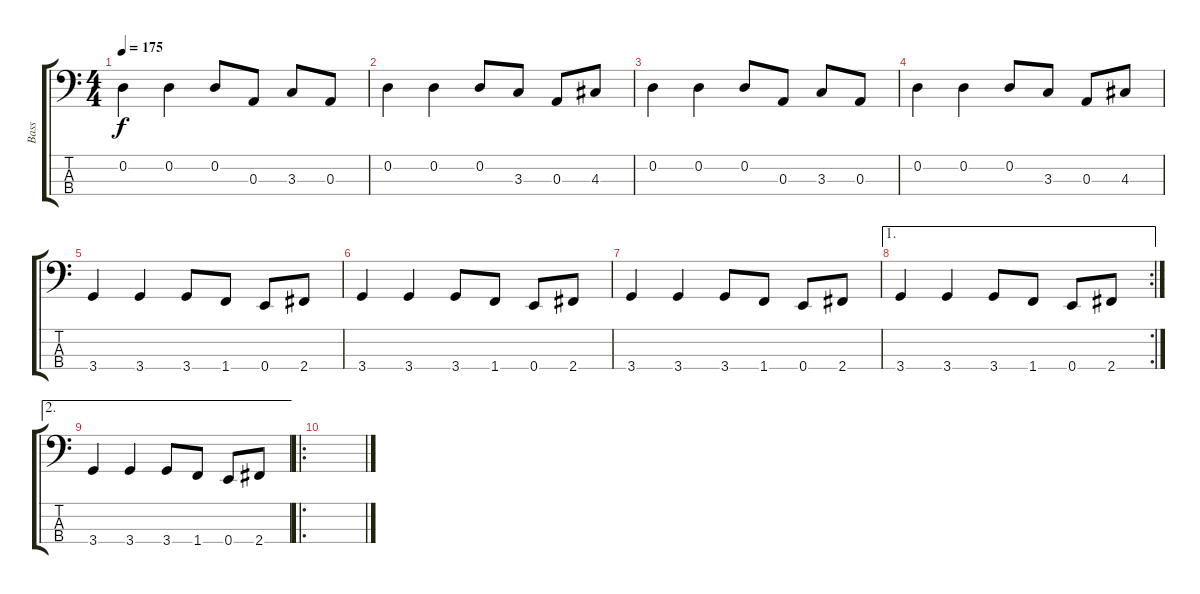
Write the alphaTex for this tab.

\track ("Bass" "Bass") {instrument electricbasspick}
\staff {score tabs}
\tuning (G2 D2 A1 E1) {hide}
\ts (4 4)
\tempo 175
\clef f4
\ks c
0.2.4{dy f} 0.2.4 0.2.8 0.3.8 3.3.8 0.3.8 |
0.2.4 0.2.4 0.2.8 3.3.8 0.3.8 4.3.8 |
0.2.4 0.2.4 0.2.8 0.3.8 3.3.8 0.3.8 |
0.2.4 0.2.4 0.2.8 3.3.8 0.3.8 4.3.8 |
3.4.4 3.4.4 3.4.8 1.4.8 0.4.8 2.4.8 |
3.4.4 3.4.4 3.4.8 1.4.8 0.4.8 2.4.8 |
3.4.4 3.4.4 3.4.8 1.4.8 0.4.8 2.4.8 |
\ae 1
\rc 2
3.4.4 3.4.4 3.4.8 1.4.8 0.4.8 2.4.8 |
\ae 2
3.4.4 3.4.4 3.4.8 1.4.8 0.4.8 2.4.8 |
\ro
